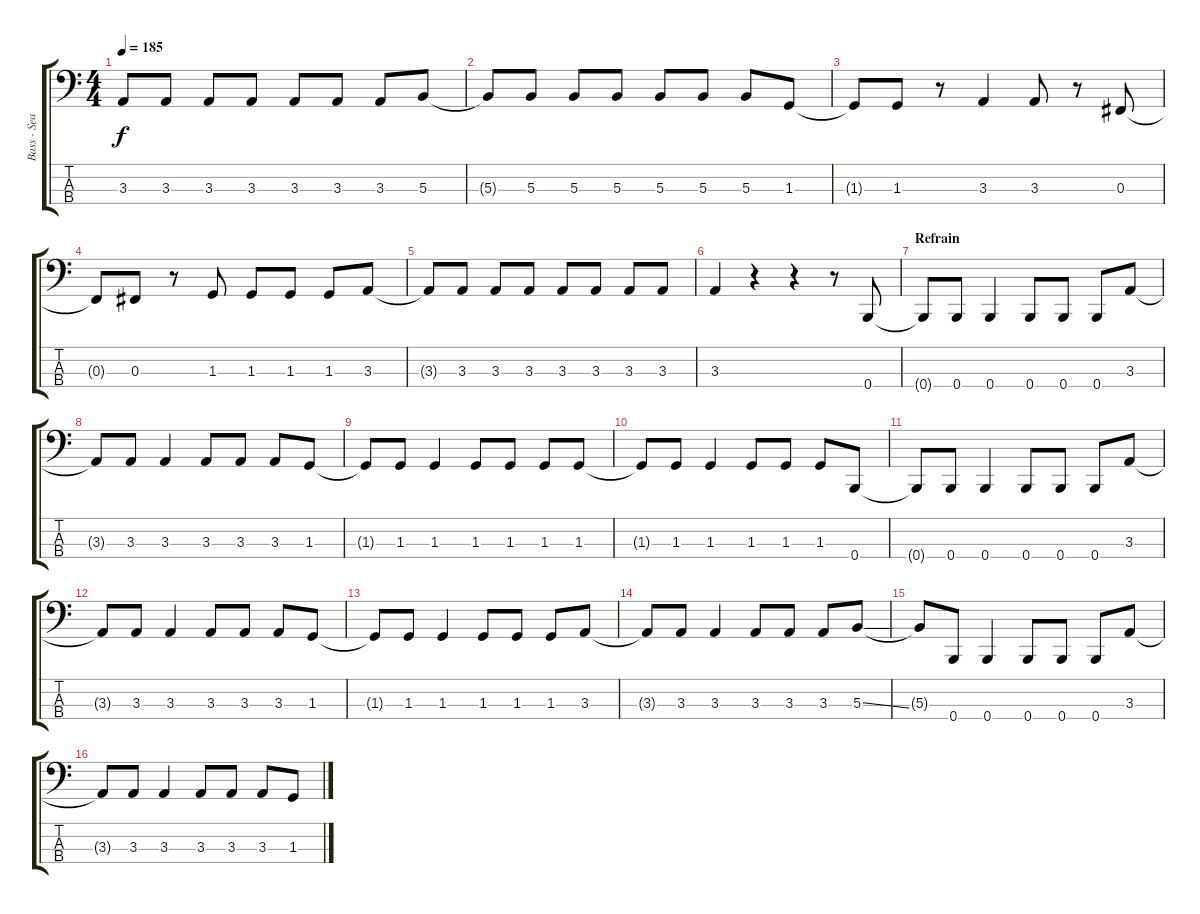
\track ("Bass - Sean" "Bass - Sea") {instrument electricbasspick}
\staff {score tabs}
\tuning (E2 B1 Gb1 B0) {hide}
\ts (4 4)
\tempo 185
\clef f4
\ks c
3.3{t}.8{dy f} 3.3.8 3.3.8 3.3.8 3.3.8 3.3.8 3.3.8 5.3.8 |
5.3{t}.8 5.3.8 5.3.8 5.3.8 5.3.8 5.3.8 5.3.8 1.3.8 |
1.3{t}.8 1.3.8 r.8 3.3.4 3.3.8 r.8 0.3.8 |
0.3{t}.8 0.3.8 r.8 1.3.8 1.3.8 1.3.8 1.3.8 3.3.8 |
3.3{t}.8 3.3.8 3.3.8 3.3.8 3.3.8 3.3.8 3.3.8 3.3.8 |
3.3.4 r.4 r.4 r.8 0.4.8 |
\section ("" "Refrain")
0.4{t}.8 0.4.8 0.4.4 0.4.8 0.4.8 0.4.8 3.3.8 |
3.3{t}.8 3.3.8 3.3.4 3.3.8 3.3.8 3.3.8 1.3.8 |
1.3{t}.8 1.3.8 1.3.4 1.3.8 1.3.8 1.3.8 1.3.8 |
1.3{t}.8 1.3.8 1.3.4 1.3.8 1.3.8 1.3.8 0.4.8 |
0.4{t}.8 0.4.8 0.4.4 0.4.8 0.4.8 0.4.8 3.3.8 |
3.3{t}.8 3.3.8 3.3.4 3.3.8 3.3.8 3.3.8 1.3.8 |
1.3{t}.8 1.3.8 1.3.4 1.3.8 1.3.8 1.3.8 3.3.8 |
3.3{t}.8 3.3.8 3.3.4 3.3.8 3.3.8 3.3.8 5.3{ss}.8 |
5.3{t}.8 0.4.8 0.4.4 0.4.8 0.4.8 0.4.8 3.3.8 |
3.3{t}.8 3.3.8 3.3.4 3.3.8 3.3.8 3.3.8 1.3.8
